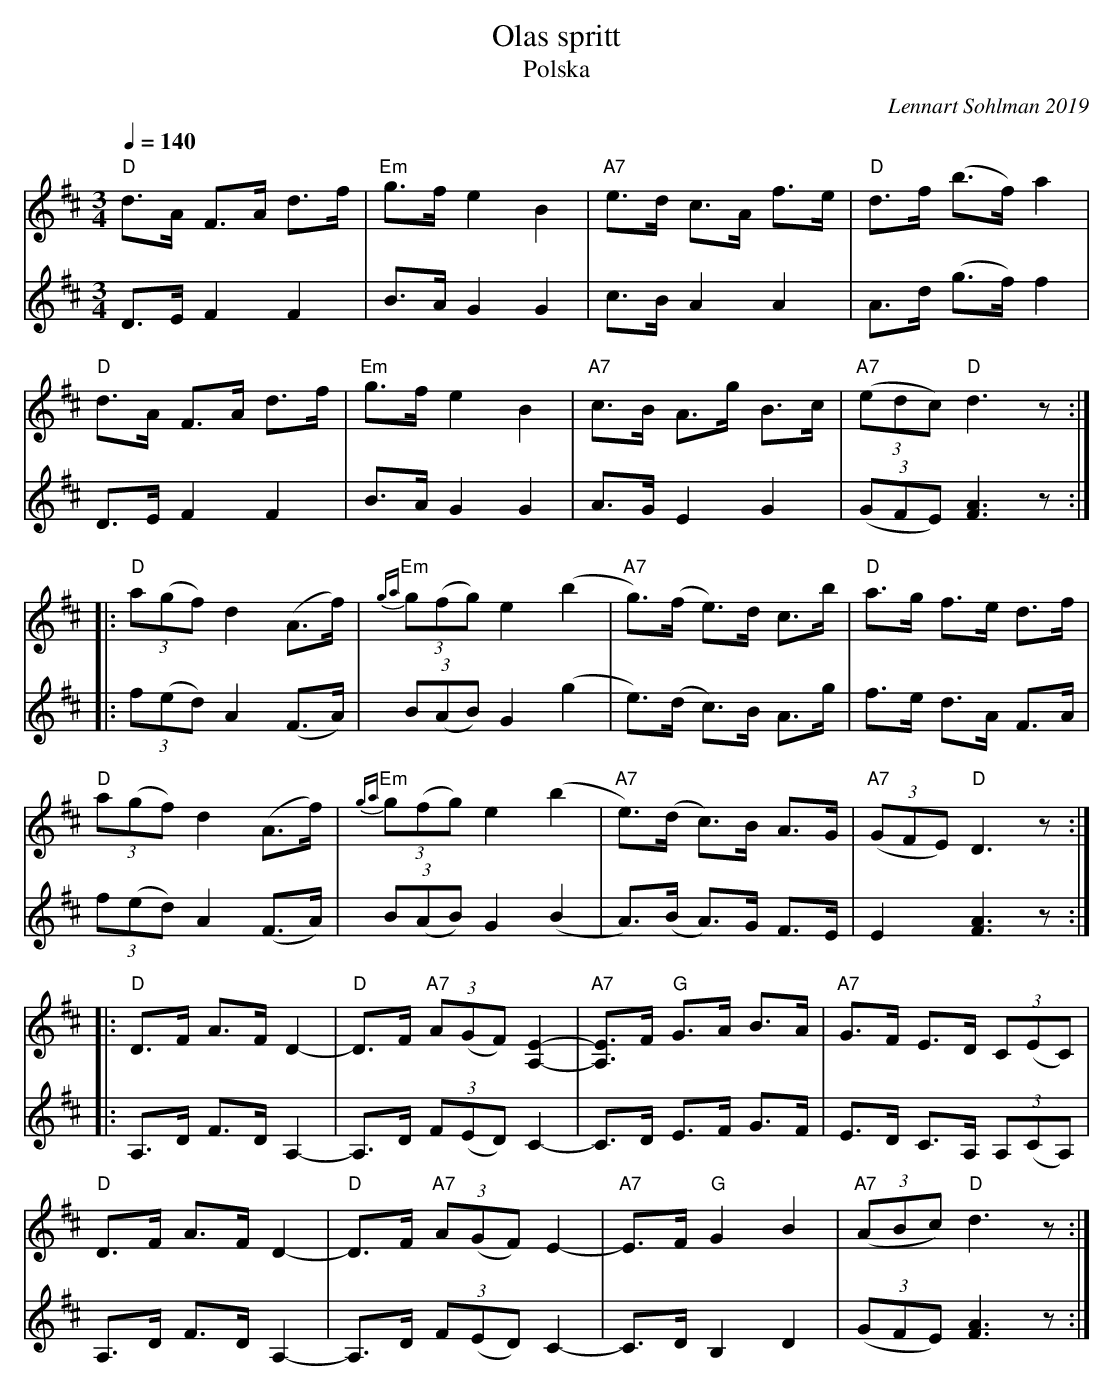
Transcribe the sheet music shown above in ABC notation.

X:1
T:Olas spritt
T:Polska
C:Lennart Sohlman 2019
M:3/4
L:1/8
Q:1/4=140
K:D
V:1
"D"d>A F>A d>f|"Em"g>f e2B2|"A7"e>d c>A f>e|"D"d>f (b>f) a2|!
"D"d>A F>A d>f|"Em"g>f e2B2|"A7"c>B A>g B>c|"A7"((3edc) "D"d3z::!
"D"(3a(gf) d2 (A>f)|"Em"{ga}(3g(fg) e2(b2|"A7"g>)(f e>)d c>b|"D"a>g f>e d>f|!
"D"(3a(gf) d2 (A>f)|"Em"{ga}(3g(fg) e2(b2|"A7"e>)(d c>)B A>G|"A7"((3GFE)"D"D3z::!
"D"D>F A>F D2-|"D"D>F "A7"(3A(GF)[A,2-E2-]|"A7"[A,3/2E3/2]F/ "G"G>A B>A|"A7"G>F E>D (3C(EC)|!
"D"D>F A>F D2-|"D"D>F "A7"(3A(GF) E2-|"A7"E>F "G"G2 B2|"A7"((3ABc) "D"d3z:|]
V:2
D>E F2F2|B>AG2G2|c>B A2A2|A>d (g>f)f2|!
D>E F2F2|B>AG2G2|A>G E2G2|(3(GFE) [F3A3]z::!
(3f(ed) A2(F>A)|(3B(AB)G2(g2|e>)(d c>)B A>g|f>e d>A F>A|!
(3f(ed) A2(F>A)|(3B(AB)G2(B2|A>)(B A>)G F>E|E2[F3A3]z::!
A,>D F>D A,2-|A,>D (3F(ED)C2-|C>D E>F G>F|E>D C>A, (3A,(CA,)|!
A,>D F>D A,2-|A,>D (3F(ED) C2-|C>D B,2 D2|(3(GFE) [F3A3]z:|]
